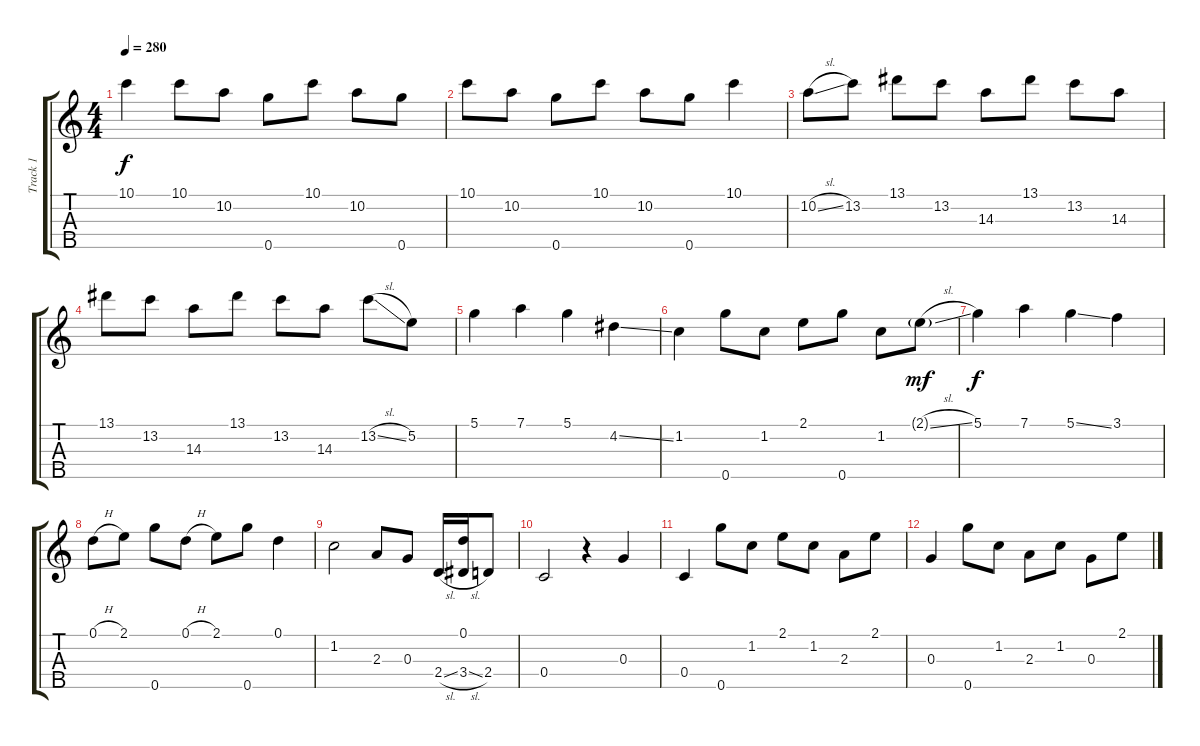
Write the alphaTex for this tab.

\track ("Track 1" "Track 1") {instrument banjo}
\staff {score tabs}
\tuning (D4 B3 G3 C3 G4) {hide}
\displaytranspose 12
\ts (4 4)
\tempo 280
\clef g2
\ks c
10.1.4{dy f} 10.1.8 10.2.8 0.5.8 10.1.8 10.2.8 0.5.8 |
10.1.8 10.2.8 0.5.8 10.1.8 10.2.8 0.5.8 10.1.4 |
10.2{sl}.8 13.2.8 13.1.8 13.2.8 14.3.8 13.1.8 13.2.8 14.3.8 |
13.1.8 13.2.8 14.3.8 13.1.8 13.2.8 14.3.8 13.2{sl}.8 5.2.8 |
5.1.4 7.1.4 5.1.4 4.2{ss}.4 |
1.2.4 0.5.8 1.2.8 2.1.8 0.5.8 1.2.8 2.1{sl g}.8{dy mf} |
5.1.4{dy f} 7.1.4 5.1{ss}.4 3.1.4 |
0.1{h}.8 2.1.8 0.5.8 0.1{h}.8 2.1.8 0.5.8 0.1.4 |
1.2.2 2.3.8 0.3.8 2.4{sl}.16 (0.1 3.4{sl}).16 2.4.8 |
0.4.2 r.4 0.3.4 |
0.4.4 0.5.8 1.2.8 2.1.8 1.2.8 2.3.8 2.1.8 |
0.3.4 0.5.8 1.2.8 2.3.8 1.2.8 0.3.8 2.1.8
